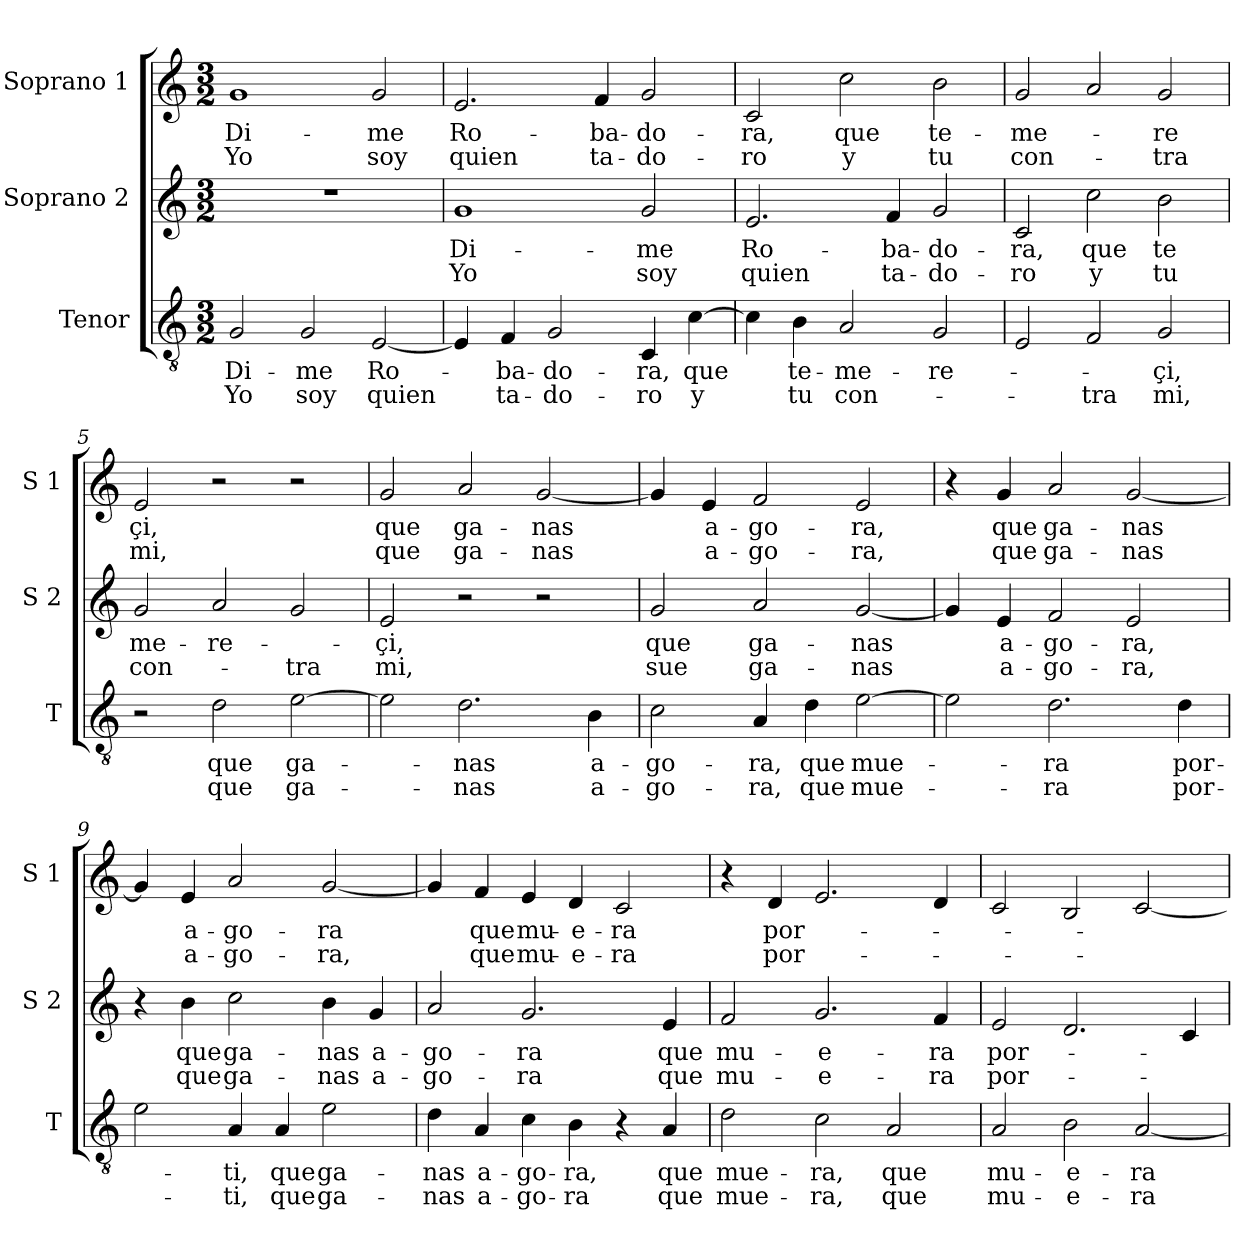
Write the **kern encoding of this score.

**kern	**text	**text	**kern	**text	**text	**kern	**text	**text
*part3	*part3	*part3	*part2	*part2	*part2	*part1	*part1	*part1
*staff3	*staff3	*staff3	*staff2	*staff2	*staff2	*staff1	*staff1	*staff1
*I"Tenor	*	*	*I"Soprano 2	*	*	*I"Soprano 1	*	*
*I'T	*	*	*I'S 2	*	*	*I'S 1	*	*
*clefGv2	*	*	*clefG2	*	*	*clefG2	*	*
*k[]	*	*	*k[]	*	*	*k[]	*	*
*C:	*	*	*C:	*	*	*C:	*	*
*M3/2	*	*	*M3/2	*	*	*M3/2	*	*
=1	=1	=1	=1	=1	=1	=1	=1	=1
!	!LO:LY:b	!LO:LY:b	!	!	!	!	!LO:LY:b	!LO:LY:b
2G/	Di-	Yo	1.r	.	.	1g	Di-	Yo
!	!LO:LY:b	!LO:LY:b	!	!	!	!	!	!
2G/	-me	soy	.	.	.	.	.	.
!	!LO:LY:b	!LO:LY:b	!	!	!	!	!LO:LY:b	!LO:LY:b
[2E/	Ro-	quien	.	.	.	2g/	-me	soy
=2	=2	=2	=2	=2	=2	=2	=2	=2
!	!	!	!	!LO:LY:b	!LO:LY:b	!	!LO:LY:b	!LO:LY:b
4E/]	.	.	1g	Di-	Yo	2.e/	Ro-	quien
!	!LO:LY:b	!LO:LY:b	!	!	!	!	!	!
4F/	-ba-	ta-	.	.	.	.	.	.
!	!LO:LY:b	!LO:LY:b	!	!	!	!	!	!
2G/	-do-	-do-	.	.	.	.	.	.
!	!	!	!	!	!	!	!LO:LY:b	!LO:LY:b
.	.	.	.	.	.	4f/	-ba-	ta-
!	!LO:LY:b	!LO:LY:b	!	!LO:LY:b	!LO:LY:b	!	!LO:LY:b	!LO:LY:b
4C/	-ra,	-ro	2g/	-me	soy	2g/	-do-	-do-
!	!LO:LY:b	!LO:LY:b	!	!	!	!	!	!
[4c\	que	y	.	.	.	.	.	.
=3	=3	=3	=3	=3	=3	=3	=3	=3
!	!	!	!	!LO:LY:b	!LO:LY:b	!	!LO:LY:b	!LO:LY:b
4c\]	.	.	2.e/	Ro-	quien	2c/	-ra,	-ro
!	!LO:LY:b	!LO:LY:b	!	!	!	!	!	!
4B\	te-	tu	.	.	.	.	.	.
!	!LO:LY:b	!LO:LY:b	!	!	!	!	!LO:LY:b	!LO:LY:b
2A/	-me-	con-	.	.	.	2cc\	que	y
!	!	!	!	!LO:LY:b	!LO:LY:b	!	!	!
.	.	.	4f/	-ba-	ta-	.	.	.
!	!LO:LY:b	!	!	!LO:LY:b	!LO:LY:b	!	!LO:LY:b	!LO:LY:b
2G/	-re-	.	2g/	-do-	-do-	2b\	te-	tu
=4	=4	=4	=4	=4	=4	=4	=4	=4
!	!	!	!	!LO:LY:b	!LO:LY:b	!	!LO:LY:b	!LO:LY:b
2E/	.	.	2c/	-ra,	-ro	2g/	-me-	con-
!	!	!LO:LY:b	!	!LO:LY:b	!LO:LY:b	!	!	!
2F/	.	-tra	2cc\	que	y	2a/	.	.
!	!LO:LY:b	!LO:LY:b	!	!LO:LY:b	!LO:LY:b	!	!LO:LY:b	!LO:LY:b
2G/	-çi,	mi,	2b\	te	tu	2g/	-re	-tra
!!LO:LB:g=z
=5	=5	=5	=5	=5	=5	=5	=5	=5
!	!	!	!	!LO:LY:b	!LO:LY:b	!	!LO:LY:b	!LO:LY:b
2r	.	.	2g/	me-	con-	2e/	çi,	mi,
!	!LO:LY:b	!LO:LY:b	!	!LO:LY:b	!	!	!	!
2d\	que	que	2a/	-re-	.	2r	.	.
!	!LO:LY:b	!LO:LY:b	!	!	!LO:LY:b	!	!	!
[2e\	ga-	ga-	2g/	.	-tra	2r	.	.
=6	=6	=6	=6	=6	=6	=6	=6	=6
!	!	!	!	!LO:LY:b	!LO:LY:b	!	!LO:LY:b	!LO:LY:b
2e\]	.	.	2e/	-çi,	mi,	2g/	que	que
!	!LO:LY:b	!LO:LY:b	!	!	!	!	!LO:LY:b	!LO:LY:b
2.d\	-nas	-nas	2r	.	.	2a/	ga-	ga-
!	!	!	!	!	!	!	!LO:LY:b	!LO:LY:b
.	.	.	2r	.	.	[2g/	-nas	-nas
!	!LO:LY:b	!LO:LY:b	!	!	!	!	!	!
4B\	a-	a-	.	.	.	.	.	.
=7	=7	=7	=7	=7	=7	=7	=7	=7
!	!LO:LY:b	!LO:LY:b	!	!LO:LY:b	!LO:LY:b	!	!	!
2c\	-go-	-go-	2g/	que	sue	4g/]	.	.
!	!	!	!	!	!	!	!LO:LY:b	!LO:LY:b
.	.	.	.	.	.	4e/	a-	a-
!	!LO:LY:b	!LO:LY:b	!	!LO:LY:b	!LO:LY:b	!	!LO:LY:b	!LO:LY:b
4A/	-ra,	-ra,	2a/	ga-	ga-	2f/	-go-	-go-
!	!LO:LY:b	!LO:LY:b	!	!	!	!	!	!
4d\	que	que	.	.	.	.	.	.
!	!LO:LY:b	!LO:LY:b	!	!LO:LY:b	!LO:LY:b	!	!LO:LY:b	!LO:LY:b
[2e\	mue-	mue-	[2g/	-nas	-nas	2e/	-ra,	-ra,
=8	=8	=8	=8	=8	=8	=8	=8	=8
2e\]	.	.	4g/]	.	.	4r	.	.
!	!	!	!	!LO:LY:b	!LO:LY:b	!	!LO:LY:b	!LO:LY:b
.	.	.	4e/	a-	a-	4g/	que	que
!	!LO:LY:b	!LO:LY:b	!	!LO:LY:b	!LO:LY:b	!	!LO:LY:b	!LO:LY:b
2.d\	-ra	-ra	2f/	-go-	-go-	2a/	ga-	ga-
!	!	!	!	!LO:LY:b	!LO:LY:b	!	!LO:LY:b	!LO:LY:b
.	.	.	2e/	-ra,	-ra,	[2g/	-nas	-nas
!	!LO:LY:b	!LO:LY:b	!	!	!	!	!	!
4d\	por-	por-	.	.	.	.	.	.
=9	=9	=9	=9	=9	=9	=9	=9	=9
2e\	.	.	4r	.	.	4g/]	.	.
!	!	!	!	!LO:LY:b	!LO:LY:b	!	!LO:LY:b	!LO:LY:b
.	.	.	4b\	que	que	4e/	a-	a-
!	!LO:LY:b	!LO:LY:b	!	!LO:LY:b	!LO:LY:b	!	!LO:LY:b	!LO:LY:b
4A/	-ti,	-ti,	2cc\	ga-	ga-	2a/	-go-	-go-
!	!LO:LY:b	!LO:LY:b	!	!	!	!	!	!
4A/	que	que	.	.	.	.	.	.
!	!LO:LY:b	!LO:LY:b	!	!LO:LY:b	!LO:LY:b	!	!LO:LY:b	!LO:LY:b
2e\	ga-	ga-	4b\	-nas	-nas	[2g/	-ra	-ra,
!	!	!	!	!LO:LY:b	!LO:LY:b	!	!	!
.	.	.	4g/	a-	a-	.	.	.
!!LO:PB:g=z
=10	=10	=10	=10	=10	=10	=10	=10	=10
!	!LO:LY:b	!LO:LY:b	!	!LO:LY:b	!LO:LY:b	!	!	!
4d\	-nas	-nas	2a/	-go-	-go-	4g/]	.	.
!	!LO:LY:b	!LO:LY:b	!	!	!	!	!LO:LY:b	!LO:LY:b
4A/	a-	a-	.	.	.	4f/	que	que
!	!LO:LY:b	!LO:LY:b	!	!LO:LY:b	!LO:LY:b	!	!LO:LY:b	!LO:LY:b
4c\	-go-	-go-	2.g/	-ra	-ra	4e/	mu-	mu-
!	!LO:LY:b	!LO:LY:b	!	!	!	!	!LO:LY:b	!LO:LY:b
4B\	-ra,	-ra	.	.	.	4d/	-e-	-e-
!	!	!	!	!	!	!	!LO:LY:b	!LO:LY:b
4r	.	.	.	.	.	2c/	-ra	-ra
!	!LO:LY:b	!LO:LY:b	!	!LO:LY:b	!LO:LY:b	!	!	!
4A/	que	que	4e/	que	que	.	.	.
=11	=11	=11	=11	=11	=11	=11	=11	=11
!	!LO:LY:b	!LO:LY:b	!	!LO:LY:b	!LO:LY:b	!	!	!
2d\	mue-	mue-	2f/	mu-	mu-	4r	.	.
!	!	!	!	!	!	!	!LO:LY:b	!LO:LY:b
.	.	.	.	.	.	4d/	por-	por-
!	!LO:LY:b	!LO:LY:b	!	!LO:LY:b	!LO:LY:b	!	!	!
2c\	-ra,	-ra,	2.g/	-e-	-e-	2.e/	.	.
!	!LO:LY:b	!LO:LY:b	!	!	!	!	!	!
2A/	que	que	.	.	.	.	.	.
!	!	!	!	!LO:LY:b	!LO:LY:b	!	!	!
.	.	.	4f/	-ra	-ra	4d/	.	.
=12	=12	=12	=12	=12	=12	=12	=12	=12
!	!LO:LY:b	!LO:LY:b	!	!LO:LY:b	!LO:LY:b	!	!	!
2A/	mu-	mu-	2e/	por-	por-	2c/	.	.
!	!LO:LY:b	!LO:LY:b	!	!	!	!	!	!
2B\	-e-	-e-	2.d/	.	.	2B/	.	.
!	!LO:LY:b	!LO:LY:b	!	!	!	!	!	!
[2A/	-ra	-ra	.	.	.	[2c/	.	.
.	.	.	4c/	.	.	.	.	.
=	=	=	=	=	=	=	=	=
*-	*-	*-	*-	*-	*-	*-	*-	*-
